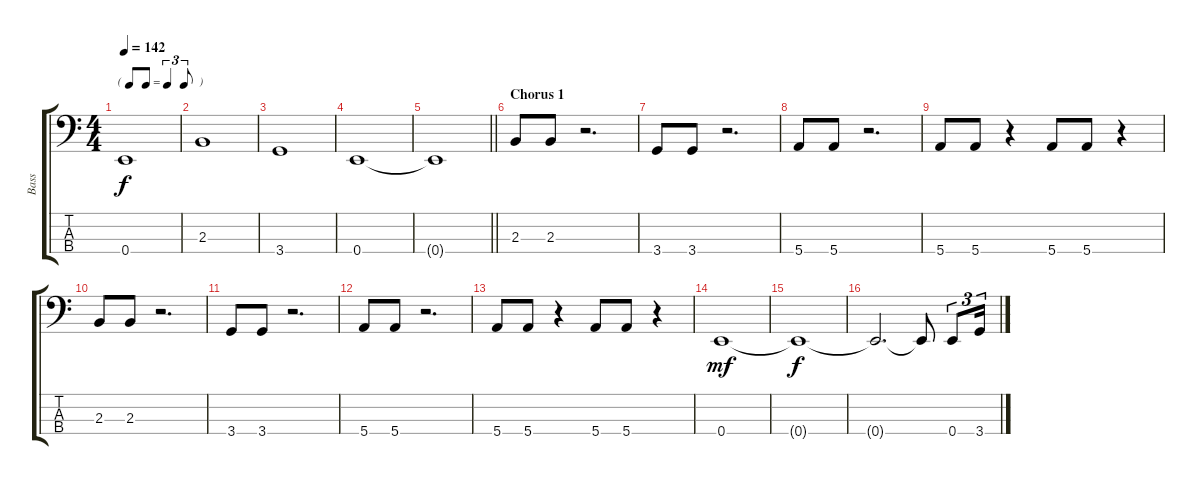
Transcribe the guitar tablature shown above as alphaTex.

\track ("Bass" "Bass") {instrument electricbassfinger}
\staff {score tabs}
\tuning (G2 D2 A1 E1) {hide}
\ts (4 4)
\tf triplet8th
\tempo 142
\clef f4
\ks c
0.4{t}.1{dy f} |
2.3.1 |
3.4.1 |
0.4.1 |
\barLineRight lightlight
0.4{t}.1 |
\section ("" "Chorus 1")
2.3.8 2.3.8 r.2{d} |
3.4.8 3.4.8 r.2{d} |
5.4.8 5.4.8 r.2{d} |
5.4.8 5.4.8 r.4 5.4.8 5.4.8 r.4 |
2.3.8 2.3.8 r.2{d} |
3.4.8 3.4.8 r.2{d} |
5.4.8 5.4.8 r.2{d} |
5.4.8 5.4.8 r.4 5.4.8 5.4.8 r.4 |
0.4.1{dy mf} |
0.4{t}.1{dy f} |
0.4{t}.2{d} 0.4{t}.8 0.4.8{tu (3 2)} 3.4.16{tu (3 2)}
